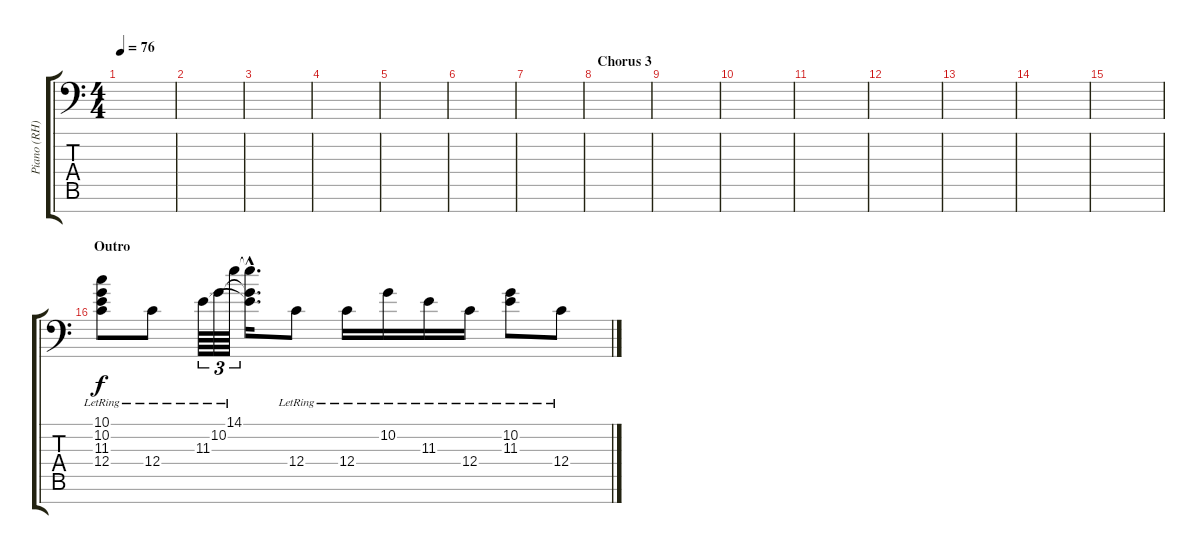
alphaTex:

\track ("Piano (RH)" "Piano (RH)") {instrument acousticgrandpiano}
\staff {score tabs}
\tuning (D4 A3 F3 C3 G2 D2 A1) {hide}
\ts (4 4)
\tempo 76
\clef f4
\ks c
|
|
|
|
|
|
|
\section ("" "Chorus 3")
|
|
|
|
|
|
|
|
\section ("" "Outro")
(10.1{lr} 10.2{lr} 11.3{lr} 12.4{lr}).8 12.4{lr}.8 11.3{lr}.64{tu (3 2)} 10.2{lr}.64{tu (3 2)} 14.1{lr}.64{tu (3 2)} (14.1{hac t} 10.2{hac t} 11.3{hac t}).16{d} 12.4{lr}.8 12.4{lr}.16 10.2{lr}.16 11.3{lr}.16 12.4{lr}.16 (10.2{lr} 11.3{lr}).8 12.4{lr}.8
